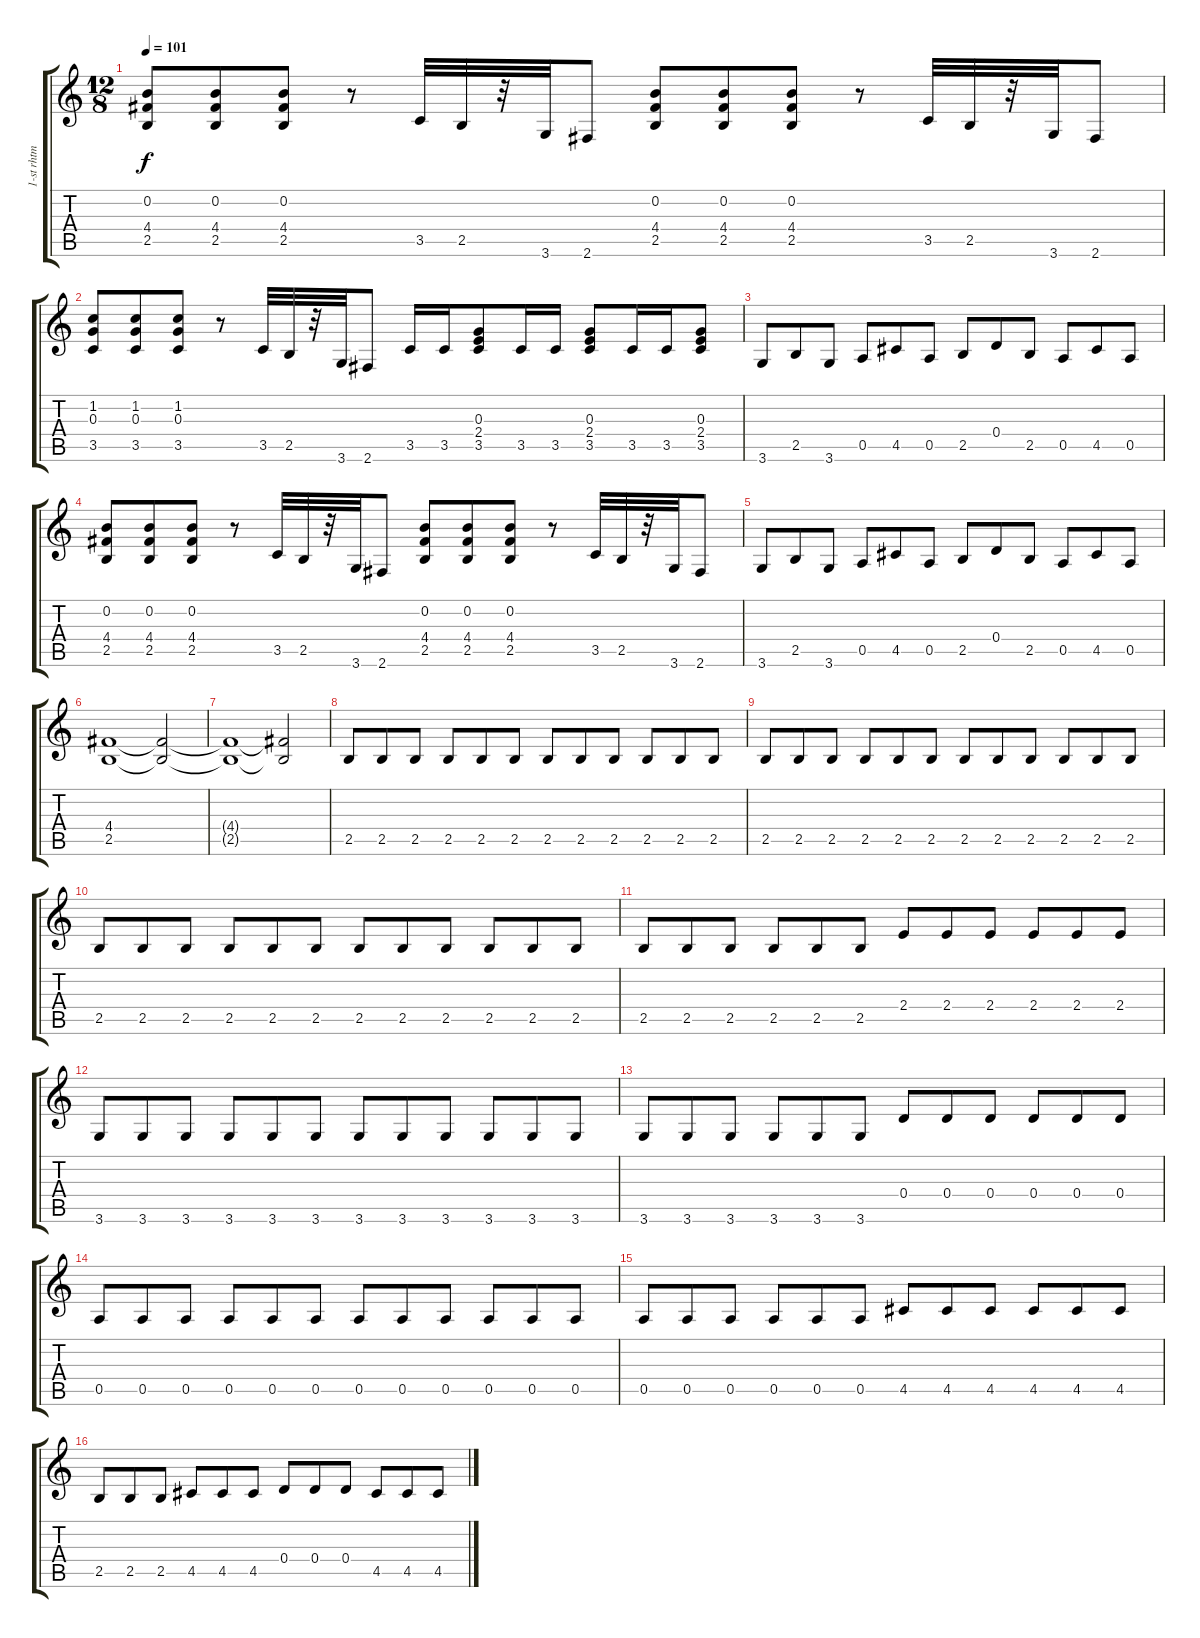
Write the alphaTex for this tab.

\track ("1-st rhtm gtr" "1-st rhtm ") {instrument distortionguitar}
\staff {score tabs}
\tuning (E4 B3 G3 D3 A2 E2) {hide}
\ts (12 8)
\tempo 101
\clef g2
\ks c
(0.2 4.4 2.5).8{dy f} (0.2 4.4 2.5).8 (0.2 4.4 2.5).8 r.8 3.5.32 2.5.32 r.32 3.6.32 2.6.8 (0.2 4.4 2.5).8 (0.2 4.4 2.5).8 (0.2 4.4 2.5).8 r.8 3.5.32 2.5.32 r.32 3.6.32 2.6.8 |
(1.2 0.3 3.5).8 (1.2 0.3 3.5).8 (1.2 0.3 3.5).8 r.8 3.5.32 2.5.32 r.32 3.6.32 2.6.8 3.5.16 3.5.16 (0.3 2.4 3.5).8 3.5.16 3.5.16 (0.3 2.4 3.5).8 3.5.16 3.5.16 (0.3 2.4 3.5).8 |
3.6.8 2.5.8 3.6.8 0.5.8 4.5.8 0.5.8 2.5.8 0.4.8 2.5.8 0.5.8 4.5.8 0.5.8 |
(0.2 4.4 2.5).8 (0.2 4.4 2.5).8 (0.2 4.4 2.5).8 r.8 3.5.32 2.5.32 r.32 3.6.32 2.6.8 (0.2 4.4 2.5).8 (0.2 4.4 2.5).8 (0.2 4.4 2.5).8 r.8 3.5.32 2.5.32 r.32 3.6.32 2.6.8 |
3.6.8 2.5.8 3.6.8 0.5.8 4.5.8 0.5.8 2.5.8 0.4.8 2.5.8 0.5.8 4.5.8 0.5.8 |
(4.4 2.5).1 (4.4{t} 2.5{t}).2 |
(4.4{t} 2.5{t}).1 (4.4{t} 2.5{t}).2 |
2.5.8 2.5.8 2.5.8 2.5.8 2.5.8 2.5.8 2.5.8 2.5.8 2.5.8 2.5.8 2.5.8 2.5.8 |
2.5.8 2.5.8 2.5.8 2.5.8 2.5.8 2.5.8 2.5.8 2.5.8 2.5.8 2.5.8 2.5.8 2.5.8 |
2.5.8 2.5.8 2.5.8 2.5.8 2.5.8 2.5.8 2.5.8 2.5.8 2.5.8 2.5.8 2.5.8 2.5.8 |
2.5.8 2.5.8 2.5.8 2.5.8 2.5.8 2.5.8 2.4.8 2.4.8 2.4.8 2.4.8 2.4.8 2.4.8 |
3.6.8 3.6.8 3.6.8 3.6.8 3.6.8 3.6.8 3.6.8 3.6.8 3.6.8 3.6.8 3.6.8 3.6.8 |
3.6.8 3.6.8 3.6.8 3.6.8 3.6.8 3.6.8 0.4.8 0.4.8 0.4.8 0.4.8 0.4.8 0.4.8 |
0.5.8 0.5.8 0.5.8 0.5.8 0.5.8 0.5.8 0.5.8 0.5.8 0.5.8 0.5.8 0.5.8 0.5.8 |
0.5.8 0.5.8 0.5.8 0.5.8 0.5.8 0.5.8 4.5.8 4.5.8 4.5.8 4.5.8 4.5.8 4.5.8 |
2.5.8 2.5.8 2.5.8 4.5.8 4.5.8 4.5.8 0.4.8 0.4.8 0.4.8 4.5.8 4.5.8 4.5.8
